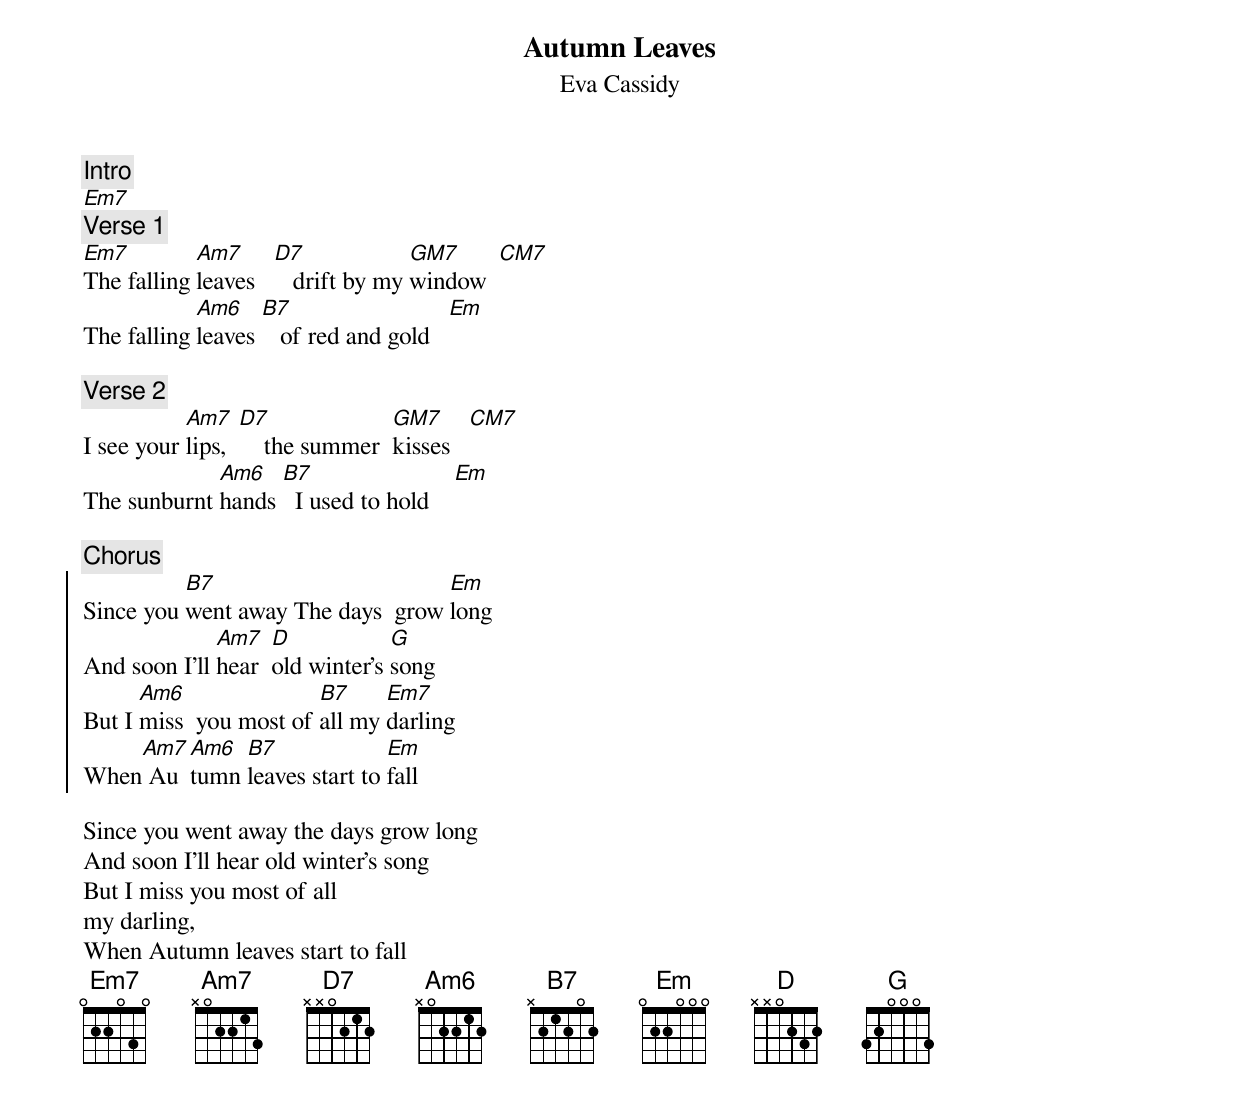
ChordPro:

{t:Autumn Leaves}
{st:Eva Cassidy}

{c:Intro}
[Em7]
{c:Verse 1}
[Em7]The falling [Am7]leaves   [D7]   drift by my [GM7]window  [CM7]
The falling [Am6]leaves [B7]   of red and gold   [Em]

{c:Verse 2}
I see your [Am7]lips,  [D7]    the summer  [GM7]kisses   [CM7]
The sunburnt [Am6]hands [B7]  I used to hold    [Em]

{c:Chorus}
{soc}
Since you [B7]went away The days  grow [Em]long
And soon I'll [Am7]hear  [D]old winter's [G]song
But I [Am6]miss  you most of [B7]all my [Em7]darling
When[Am7] Au[Am6]tumn [B7]leaves start to [Em]fall
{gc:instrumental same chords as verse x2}
{eoc}

Since you went away the days grow long
And soon I'll hear old winter's song
But I miss you most of all
my darling,
When Autumn leaves start to fall
